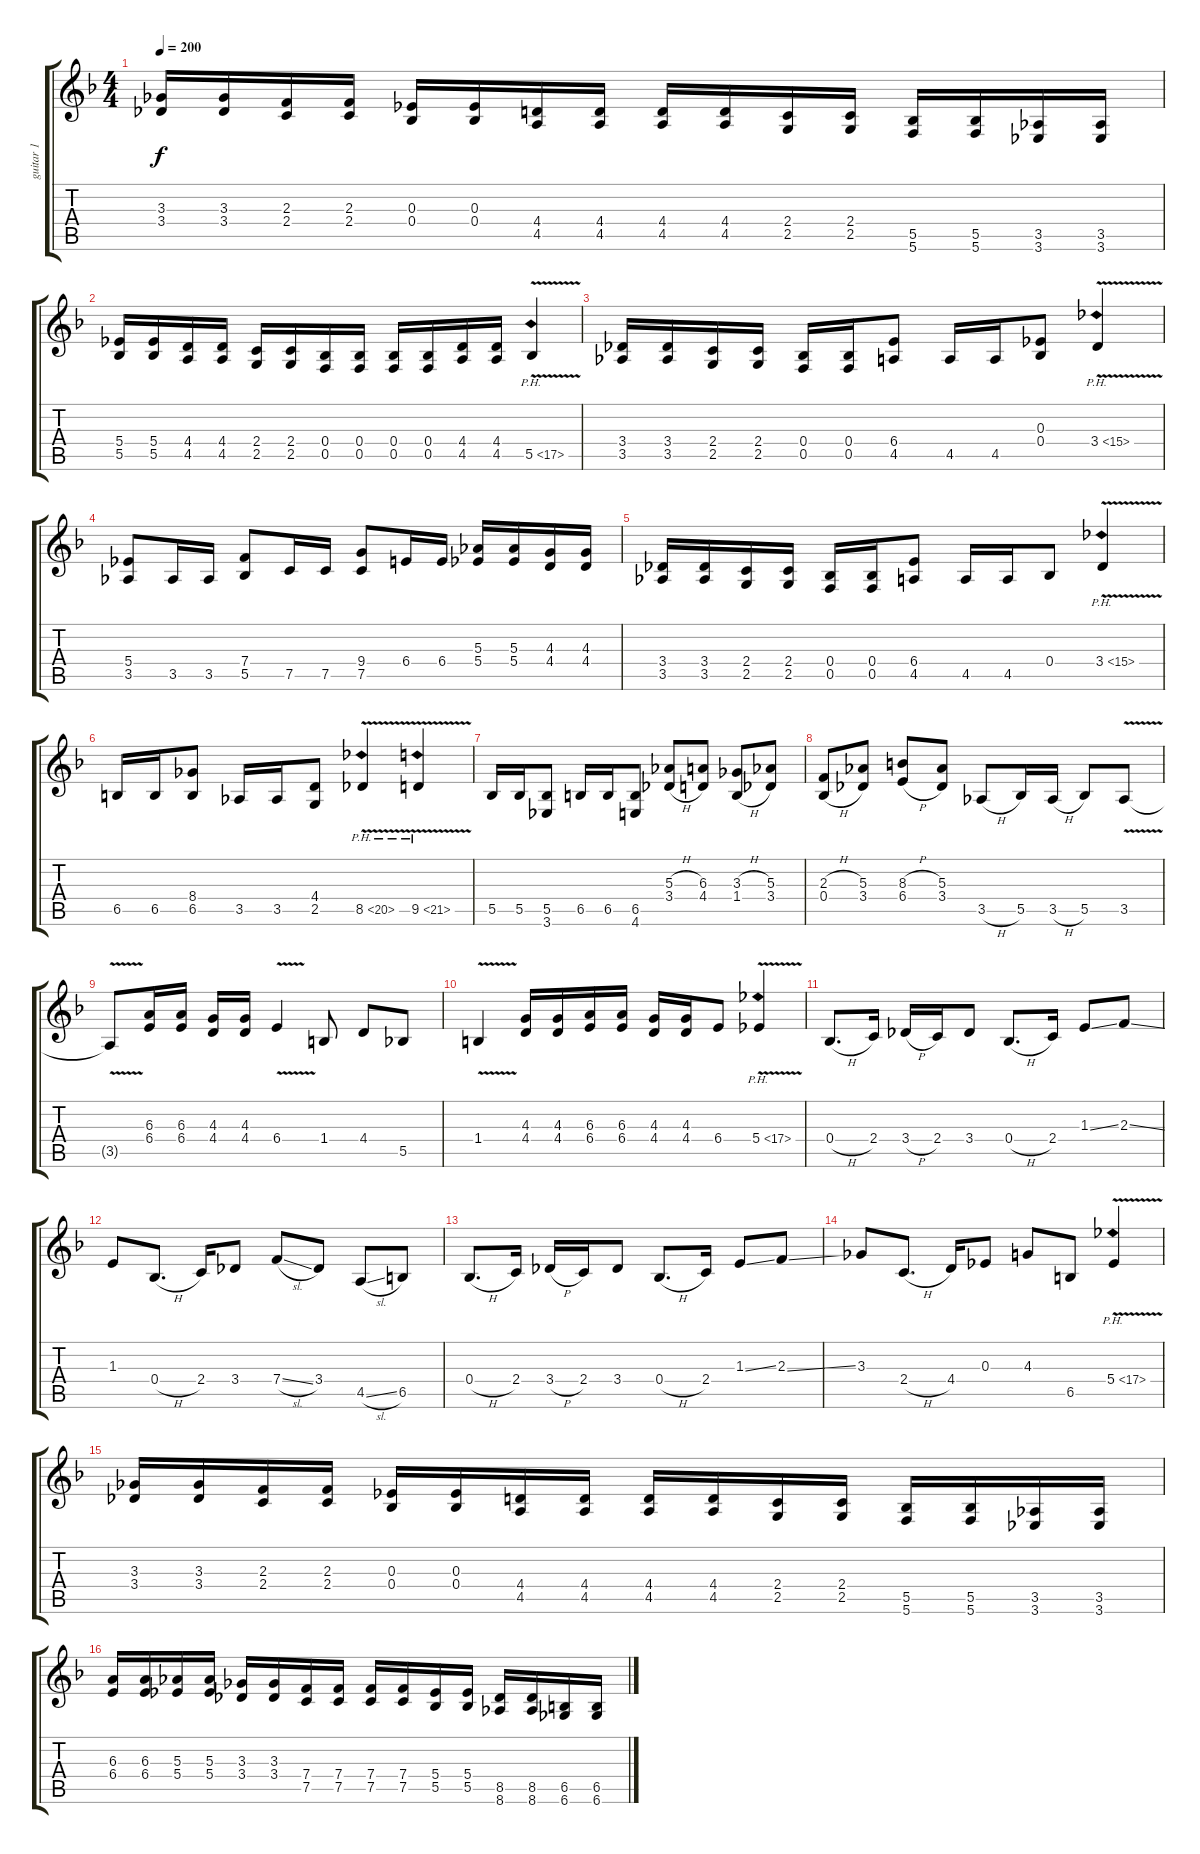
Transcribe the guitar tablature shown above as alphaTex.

\track ("guitar 1" "guitar 1") {instrument distortionguitar}
\staff {score tabs}
\tuning (C4 G3 Eb3 Bb2 F2 C2) {hide}
\ts (4 4)
\tempo 200
\clef g2
\ks dminor
(3.3 3.4).16{dy f} (3.3 3.4).16 (2.3 2.4).16 (2.3 2.4).16 (0.3 0.4).16 (0.3 0.4).16 (4.4 4.5).16 (4.4 4.5).16 (4.4 4.5).16 (4.4 4.5).16 (2.4 2.5).16 (2.4 2.5).16 (5.5 5.6).16 (5.5 5.6).16 (3.5 3.6).16 (3.5 3.6).16 |
(5.4 5.5).16 (5.4 5.5).16 (4.4 4.5).16 (4.4 4.5).16 (2.4 2.5).16 (2.4 2.5).16 (0.4 0.5).16 (0.4 0.5).16 (0.4 0.5).16 (0.4 0.5).16 (4.4 4.5).16 (4.4 4.5).16 5.5{ph 12 v}.4 |
(3.4 3.5).16 (3.4 3.5).16 (2.4 2.5).16 (2.4 2.5).16 (0.4 0.5).16 (0.4 0.5).16 (6.4 4.5).8 4.5.16 4.5.16 (0.3 0.4).8 3.4{ph 12 v}.4 |
(5.4 3.5).8 3.5.16 3.5.16 (7.4 5.5).8 7.5.16 7.5.16 (9.4 7.5).8 6.4.16 6.4.16 (5.3 5.4).16 (5.3 5.4).16 (4.3 4.4).16 (4.3 4.4).16 |
(3.4 3.5).16 (3.4 3.5).16 (2.4 2.5).16 (2.4 2.5).16 (0.4 0.5).16 (0.4 0.5).16 (6.4 4.5).8 4.5.16 4.5.16 0.4.8 3.4{ph 12 v}.4 |
6.5.16 6.5.16 (8.4 6.5).8 3.5.16 3.5.16 (4.4 2.5).8 8.5{ph 12 v}.4 9.5{ph 12 v}.4 |
5.5.16 5.5.16 (5.5 3.6).8 6.5.16 6.5.16 (6.5 4.6).8 (5.3{h} 3.4{h}).8 (6.3 4.4).8 (3.3{h} 1.4{h}).8 (5.3 3.4).8 |
(2.3{h} 0.4{h}).8 (5.3 3.4).8 (8.3{h} 6.4{h}).8 (5.3 3.4).8 3.5{h}.8 5.5.16 3.5{h}.16 5.5.8 3.5{v}.8 |
3.5{t}.8 (6.3 6.4).16 (6.3 6.4).16 (4.3 4.4).16 (4.3 4.4).16 6.4{v}.4 1.4.8 4.4.8 5.5.8 |
1.4{v}.4 (4.3 4.4).16 (4.3 4.4).16 (6.3 6.4).16 (6.3 6.4).16 (4.3 4.4).16 (4.3 4.4).16 6.4.8 5.4{ph 12 v}.4 |
0.4{h}.8{d} 2.4.16 3.4{h}.16 2.4.16 3.4.8 0.4{h}.8{d} 2.4.16 1.3{ss}.8 2.3{ss}.8 |
1.3.8 0.4{h}.8{d} 2.4.16 3.4.8 7.4{sl}.8 3.4.8 4.5{sl}.8 6.5.8 |
0.4{h}.8{d} 2.4.16 3.4{h}.16 2.4.16 3.4.8 0.4{h}.8{d} 2.4.16 1.3{ss}.8 2.3{ss}.8 |
3.3.8 2.4{h}.8{d} 4.4.16 0.3.8 4.3.8 6.5.8 5.4{ph 12 v}.4 |
(3.3 3.4).16 (3.3 3.4).16 (2.3 2.4).16 (2.3 2.4).16 (0.3 0.4).16 (0.3 0.4).16 (4.4 4.5).16 (4.4 4.5).16 (4.4 4.5).16 (4.4 4.5).16 (2.4 2.5).16 (2.4 2.5).16 (5.5 5.6).16 (5.5 5.6).16 (3.5 3.6).16 (3.5 3.6).16 |
(6.3 6.4).16 (6.3 6.4).16 (5.3 5.4).16 (5.3 5.4).16 (3.3 3.4).16 (3.3 3.4).16 (7.4 7.5).16 (7.4 7.5).16 (7.4 7.5).16 (7.4 7.5).16 (5.4 5.5).16 (5.4 5.5).16 (8.5 8.6).16 (8.5 8.6).16 (6.5 6.6).16 (6.5 6.6).16
